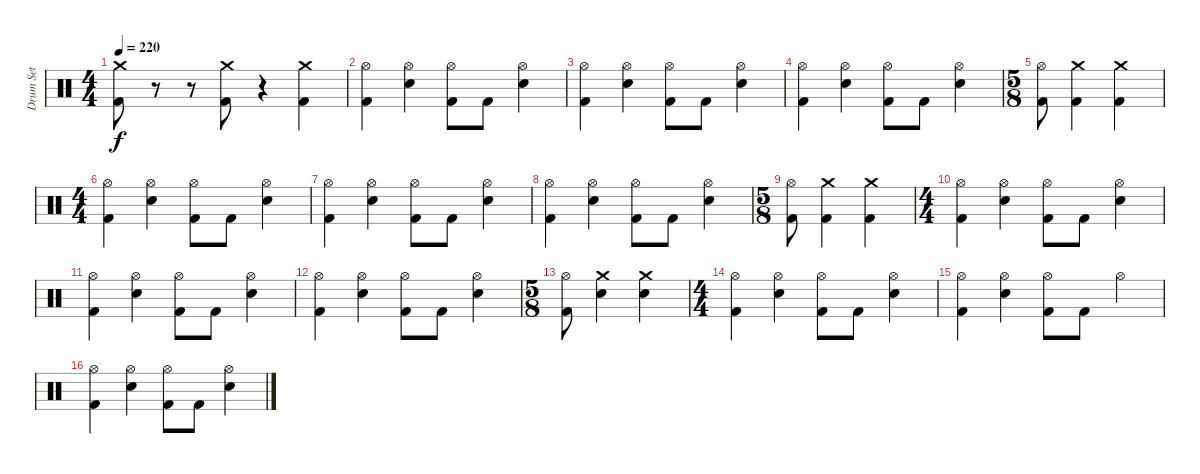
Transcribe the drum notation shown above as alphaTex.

\track ("Drum Set" "Drum Set") {instrument percussion}
\staff {score}
\articulation defaults
\ts (4 4)
\tempo 220
\clef neutral
\ks c
("Crash medium (hit)" "Kick (hit) 2").8{dy f} r.8 r.8 ("Crash medium (hit)" "Kick (hit) 2").8 r.4 ("Crash medium (hit)" "Kick (hit) 2").4 |
("Hi-Hat (open)" "Kick (hit) 2").4 ("Hi-Hat (open)" "Snare (hit) 2").4 ("Hi-Hat (open)" "Kick (hit) 2").8 "Kick (hit) 2".8 ("Hi-Hat (open)" "Snare (hit) 2").4 |
("Hi-Hat (open)" "Kick (hit) 2").4 ("Hi-Hat (open)" "Snare (hit) 2").4 ("Hi-Hat (open)" "Kick (hit) 2").8 "Kick (hit) 2".8 ("Hi-Hat (open)" "Snare (hit) 2").4 |
("Hi-Hat (open)" "Kick (hit) 2").4 ("Hi-Hat (open)" "Snare (hit) 2").4 ("Hi-Hat (open)" "Kick (hit) 2").8 "Kick (hit) 2".8 ("Hi-Hat (open)" "Snare (hit) 2").4 |
\ts (5 8)
("Hi-Hat (open)" "Kick (hit) 2").8 ("Crash medium (hit)" "Kick (hit) 2").4 ("Crash medium (hit)" "Kick (hit) 2").4 |
\ts (4 4)
("Hi-Hat (open)" "Kick (hit) 2").4 ("Hi-Hat (open)" "Snare (hit) 2").4 ("Hi-Hat (open)" "Kick (hit) 2").8 "Kick (hit) 2".8 ("Hi-Hat (open)" "Snare (hit) 2").4 |
("Hi-Hat (open)" "Kick (hit) 2").4 ("Hi-Hat (open)" "Snare (hit) 2").4 ("Hi-Hat (open)" "Kick (hit) 2").8 "Kick (hit) 2".8 ("Hi-Hat (open)" "Snare (hit) 2").4 |
("Hi-Hat (open)" "Kick (hit) 2").4 ("Hi-Hat (open)" "Snare (hit) 2").4 ("Hi-Hat (open)" "Kick (hit) 2").8 "Kick (hit) 2".8 ("Hi-Hat (open)" "Snare (hit) 2").4 |
\ts (5 8)
("Hi-Hat (open)" "Kick (hit) 2").8 ("Crash medium (hit)" "Kick (hit) 2").4 ("Crash medium (hit)" "Kick (hit) 2").4 |
\ts (4 4)
("Hi-Hat (open)" "Kick (hit) 2").4 ("Hi-Hat (open)" "Snare (hit) 2").4 ("Hi-Hat (open)" "Kick (hit) 2").8 "Kick (hit) 2".8 ("Hi-Hat (open)" "Snare (hit) 2").4 |
("Hi-Hat (open)" "Kick (hit) 2").4 ("Hi-Hat (open)" "Snare (hit) 2").4 ("Hi-Hat (open)" "Kick (hit) 2").8 "Kick (hit) 2".8 ("Hi-Hat (open)" "Snare (hit) 2").4 |
("Hi-Hat (open)" "Kick (hit) 2").4 ("Hi-Hat (open)" "Snare (hit) 2").4 ("Hi-Hat (open)" "Kick (hit) 2").8 "Kick (hit) 2".8 ("Hi-Hat (open)" "Snare (hit) 2").4 |
\ts (5 8)
("Hi-Hat (open)" "Kick (hit) 2").8 ("Crash medium (hit)" "Snare (hit) 2").4 ("Crash medium (hit)" "Snare (hit) 2").4 |
\ts (4 4)
("Hi-Hat (open)" "Kick (hit) 2").4 ("Hi-Hat (open)" "Snare (hit) 2").4 ("Hi-Hat (open)" "Kick (hit) 2").8 "Kick (hit) 2".8 ("Hi-Hat (open)" "Snare (hit) 2").4 |
("Hi-Hat (open)" "Kick (hit) 2").4 ("Hi-Hat (open)" "Snare (hit) 2").4 ("Hi-Hat (open)" "Kick (hit) 2").8 "Kick (hit) 2".8 "Hi-Hat (open)".4 |
("Hi-Hat (open)" "Kick (hit) 2").4 ("Hi-Hat (open)" "Snare (hit) 2").4 ("Hi-Hat (open)" "Kick (hit) 2").8 "Kick (hit) 2".8 ("Hi-Hat (open)" "Snare (hit) 2").4
